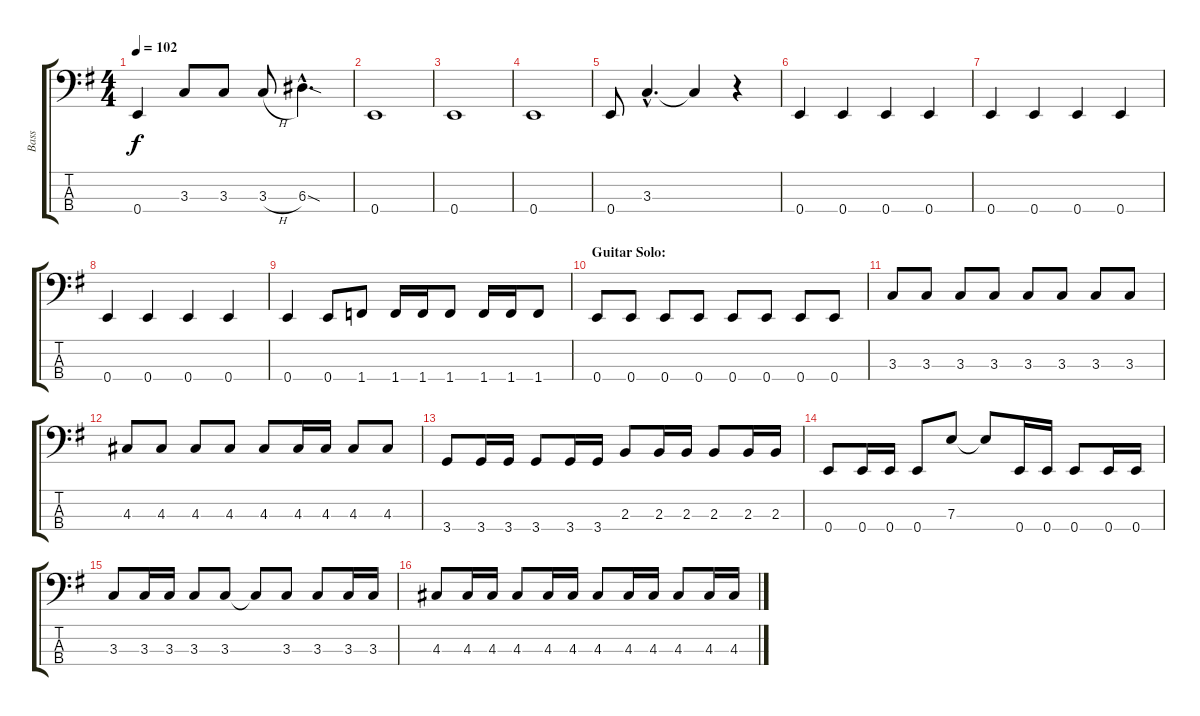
\track ("Bass" "Bass") {instrument electricbassfinger}
\staff {score tabs}
\tuning (G2 D2 A1 E1) {hide}
\ts (4 4)
\tempo 102
\clef f4
\ks eminor
0.4{t}.4{dy f} 3.3.8 3.3.8 3.3{h}.8 6.3{sod hac}.4{d} |
0.4.1 |
0.4.1 |
0.4.1 |
0.4.8 3.3{hac}.4{d} 3.3{t}.4 r.4 |
0.4.4 0.4.4 0.4.4 0.4.4 |
0.4.4 0.4.4 0.4.4 0.4.4 |
0.4.4 0.4.4 0.4.4 0.4.4 |
0.4.4 0.4.8 1.4.8 1.4.16 1.4.16 1.4.8 1.4.16 1.4.16 1.4.8 |
\section ("" "Guitar Solo:")
0.4.8 0.4.8 0.4.8 0.4.8 0.4.8 0.4.8 0.4.8 0.4.8 |
3.3.8 3.3.8 3.3.8 3.3.8 3.3.8 3.3.8 3.3.8 3.3.8 |
4.3.8 4.3.8 4.3.8 4.3.8 4.3.8 4.3.16 4.3.16 4.3.8 4.3.8 |
3.4.8 3.4.16 3.4.16 3.4.8 3.4.16 3.4.16 2.3.8 2.3.16 2.3.16 2.3.8 2.3.16 2.3.16 |
0.4.8 0.4.16 0.4.16 0.4.8 7.3.8 7.3{t}.8 0.4.16 0.4.16 0.4.8 0.4.16 0.4.16 |
3.3.8 3.3.16 3.3.16 3.3.8 3.3.8 3.3{t}.8 3.3.8 3.3.8 3.3.16 3.3.16 |
4.3.8 4.3.16 4.3.16 4.3.8 4.3.16 4.3.16 4.3.8 4.3.16 4.3.16 4.3.8 4.3.16 4.3.16
